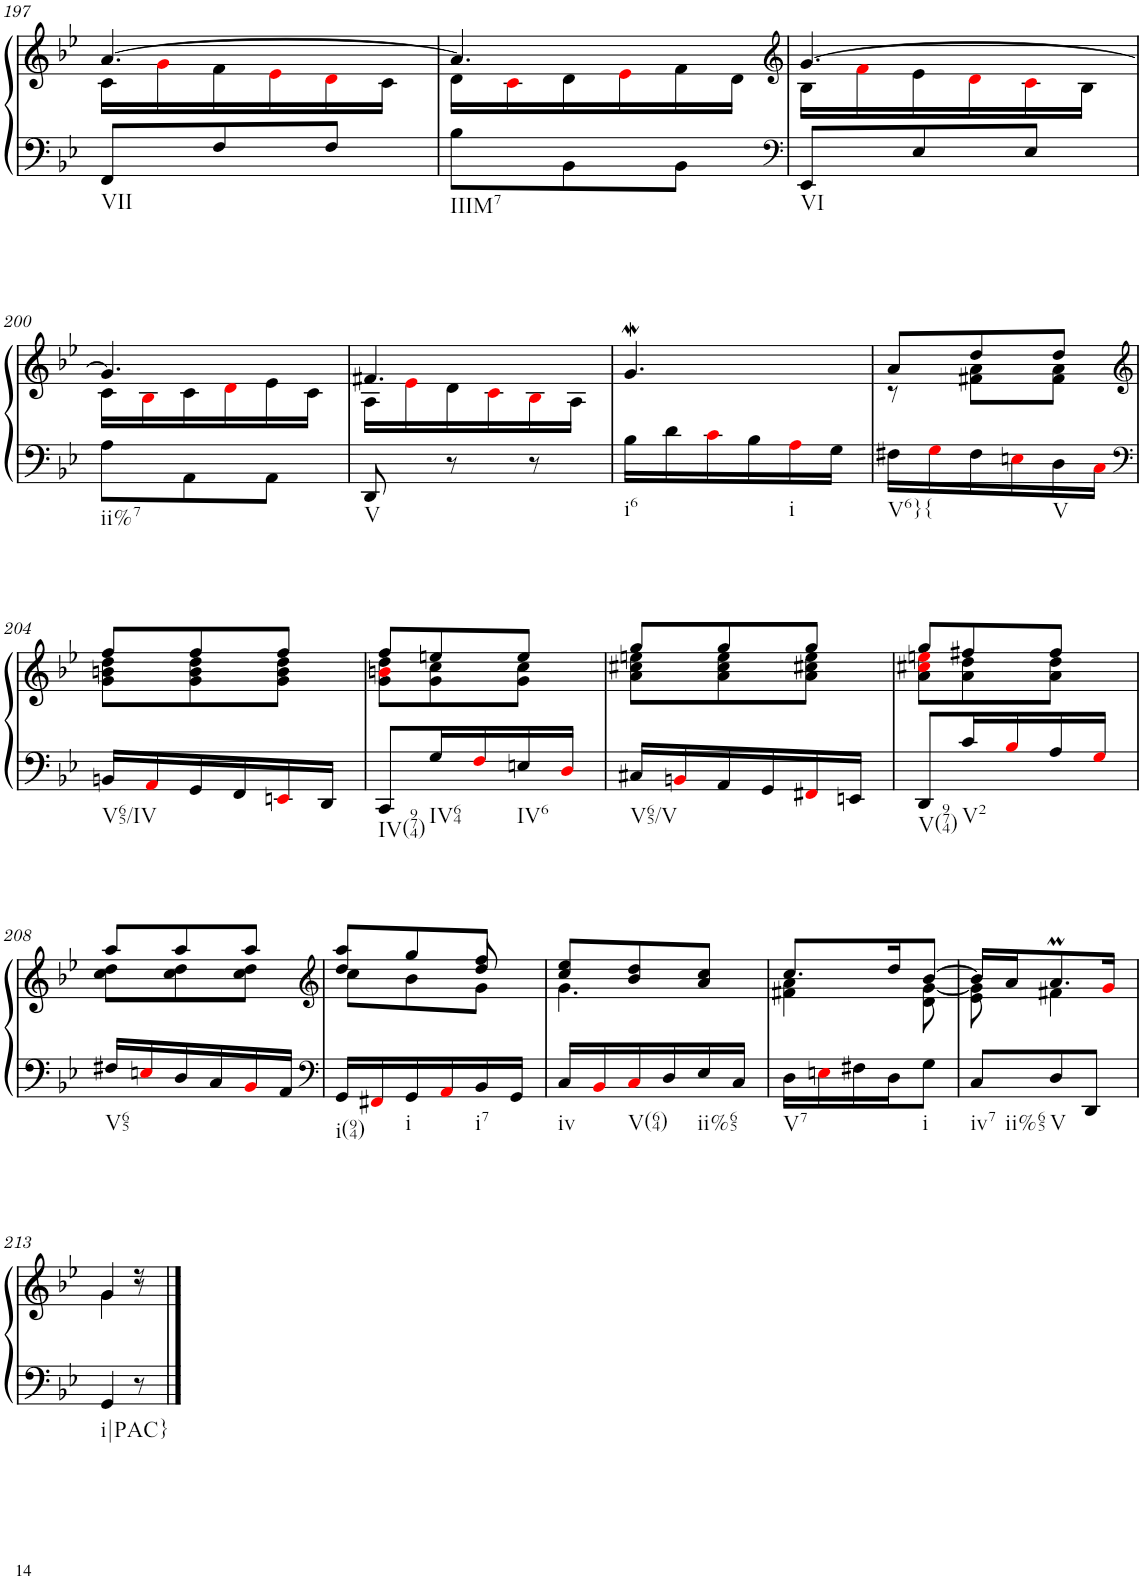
**kern	**kern
*part1	*part1
*staff2	*staff1
*I"unbenannt1	*
!!LO:PB:g=z
*clefF4	*clefG2
*k[b-e-]	*k[b-e-]
*M3/8	*M3/8
=197	=197
*	*^
!LO:TX:b:t=VII	!	!
8FF/L	[4.a/	16c\LL
.	.	16gi\
8F/	.	16f\
.	.	16e-i\
8F/J	.	16di\
.	.	16c\JJ
=198	=198	=198
!LO:TX:b:t=IIIM7	!	!
8B-\L	4.a/]	16d\LL
.	.	16ci\
8BB-\	.	16d\
.	.	16e-i\
8BB-\J	.	16f\
.	.	16d\JJ
=199	=199	=199
*clefF4	*clefG2	*
!LO:TX:b:t=VI	!	!
8EE-/L	[4.g/	16B-\LL
.	.	16fi\
8E-/	.	16e-\
.	.	16di\
8E-/J	.	16ci\
.	.	16B-\JJ
!!LO:LB:g=z	!!
=200	=200	=200
!LO:TX:b:t=ii%7	!	!
8A\L	4.g/]	16c\LL
.	.	16B-i\
8AA\	.	16c\
.	.	16di\
8AA\J	.	16e-\
.	.	16c\JJ
=201	=201	=201
!LO:TX:b:t=V	!	!
8DD/	4.f#X/	16A\LL
.	.	16e-i\
8r	.	16d\
.	.	16ci\
8r	.	16B-i\
.	.	16A\JJ
=202	=202	=202
!LO:TX:b:t=i6	!	!
*	*v	*v
16B-\LL	4.gW/
16d\	.
16ci\	.
16B-\	.
!LO:TX:b:t=i	!
16Ai\	.
16G\JJ	.
=203	=203
*	*^
!LO:TX:b:t=V6}{	!	!
16F#X\LL	8a/L	8r
16Gi\	.	.
16F#\	8dd/	8f#X\ 8a\L
16Eni\	.	.
!LO:TX:b:t=V	!	!
16D\	8dd/J	8f#\ 8a\J
16Ci\JJ	.	.
!!LO:LB:g=z	!!
=204	=204	=204
*clefF4	*clefG2	*
!LO:TX:b:t=V65/IV	!	!
16BBn/LL	8ff/L	8g\ 8bn\ 8dd\L
16AAi/	.	.
16GG/	8ff/	8g\ 8b\ 8dd\
16FF/	.	.
16EEni/	8ff/J	8g\ 8b\ 8dd\J
16DD/JJ	.	.
=205	=205	=205
!LO:TX:b:t=IV(974)	!	!
8CC/L	8ff/L	8g\ 8bni\ 8dd\L
!LO:TX:b:t=IV64	!	!
16G/L	8een/	8g\ 8cc\
16Fi/	.	.
!LO:TX:b:t=IV6	!	!
16En/	8ee/J	8g\ 8cc\J
16Di/JJ	.	.
=206	=206	=206
!LO:TX:b:t=V65/V	!	!
16C#X/LL	8gg/L	8a\ 8cc#X\ 8een\L
16BBni/	.	.
16AA/	8gg/	8a\ 8cc#\ 8ee\
16GG/	.	.
16FF#Xi/	8gg/J	8a\ 8cc#X\ 8ee\J
16EEn/JJ	.	.
=207	=207	=207
!LO:TX:b:t=V(974)	!	!
8DD/L	8gg/L	8a\ 8cc#Xi\ 8eeni\L
!LO:TX:b:t=V2	!	!
16c/L	8ff#X/	8a\ 8dd\
16B-i/	.	.
16A/	8ff#/J	8a\ 8dd\J
16Gi/JJ	.	.
!!LO:LB:g=z	!!
=208	=208	=208
!LO:TX:b:t=V65	!	!
16F#X/LL	8aa/L	8cc\ 8dd\L
16Eni/	.	.
16D/	8aa/	8cc\ 8dd\
16C/	.	.
16BB-i/	8aa/J	8cc\ 8dd\J
16AA/JJ	.	.
*	*v	*v
=209	=209
*clefF4	*clefG2
*	*^
*	*	*^
!LO:TX:b:t=i(94)	!	!	!
16GG/LL	8aa/L	8cc\L	4dd/
16FF#Xi/	.	.	.
!LO:TX:b:t=i	!	!	!
16GG/	8gg/	8b-\	.
16AAi/	.	.	.
!LO:TX:b:t=i7	!	!	!
16BB-/	8ff/J	8g\J	8dd/
16GG/JJ	.	.	.
*	*	*v	*v
=210	=210	=210
!LO:TX:b:t=iv	!	!
16C/LL	8cc/ 8ee-/L	4.g\
16BB-i/	.	.
!LO:TX:b:t=V(64)	!	!
16Ci/	8b-/ 8dd/	.
16D/	.	.
!LO:TX:b:t=ii%65	!	!
16E-/	8a/ 8cc/J	.
16C/JJ	.	.
=211	=211	=211
!LO:TX:b:t=V7	!	!
16D\LL	8.cc/L	4f#X\ 4a\
16Eni\	.	.
16F#X\	.	.
16D\J	16dd/K	.
!LO:TX:b:t=i	!	!
8G\J	[8b-/J	8d\ [8g\
=212	=212	=212
!LO:TX:b:t=iv7	!	!
!LO:TX:b:t=ii%65	!	!
8C/L	16b-/LL]	8e-\ 8g\]
.	16a/J	.
!LO:TX:b:t=V	!	!
8D/	8.am/	4f#X\
8DD/J	.	.
.	16gi/Jk	.
!!LO:LB:g=z
=213	=213	=213
*	*	*^
!LO:TX:b:t=i|PAC}	!	!	!
4GG/	4g/	4g\	4ryy
8r	8r	8ryy	8r
*	*v	*v	*v
==	==
*-	*-
